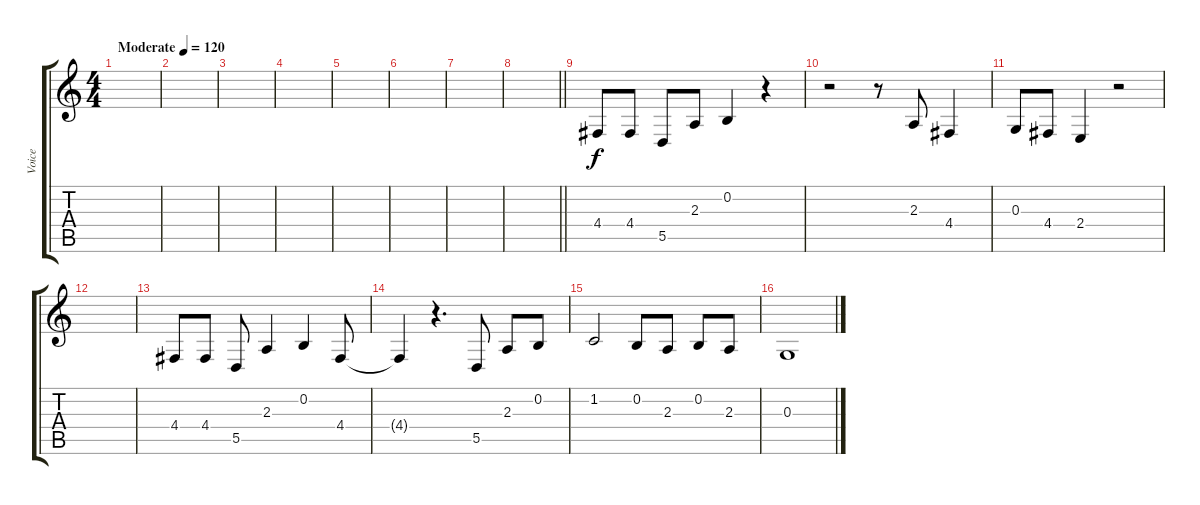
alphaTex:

\track ("Voice" "Voice") {instrument clarinet}
\staff {score tabs}
\tuning (E4 B3 G3 D3 A2 E2) {hide}
\ts (4 4)
\tempo (120 "Moderate")
\clef g2
\ks c
|
|
|
|
|
|
|
\barLineRight lightlight
|
4.4.8 4.4.8 5.5.8 2.3.8 0.2.4 r.4 |
r.2 r.8 2.3.8 4.4.4 |
0.3.8 4.4.8 2.4.4 r.2 |
|
4.4.8 4.4.8 5.5.8 2.3.4 0.2.4 4.4.8 |
4.4{t}.4 r.4{d} 5.5.8 2.3.8 0.2.8 |
1.2.2 0.2.8 2.3.8 0.2.8 2.3.8 |
0.3.1
